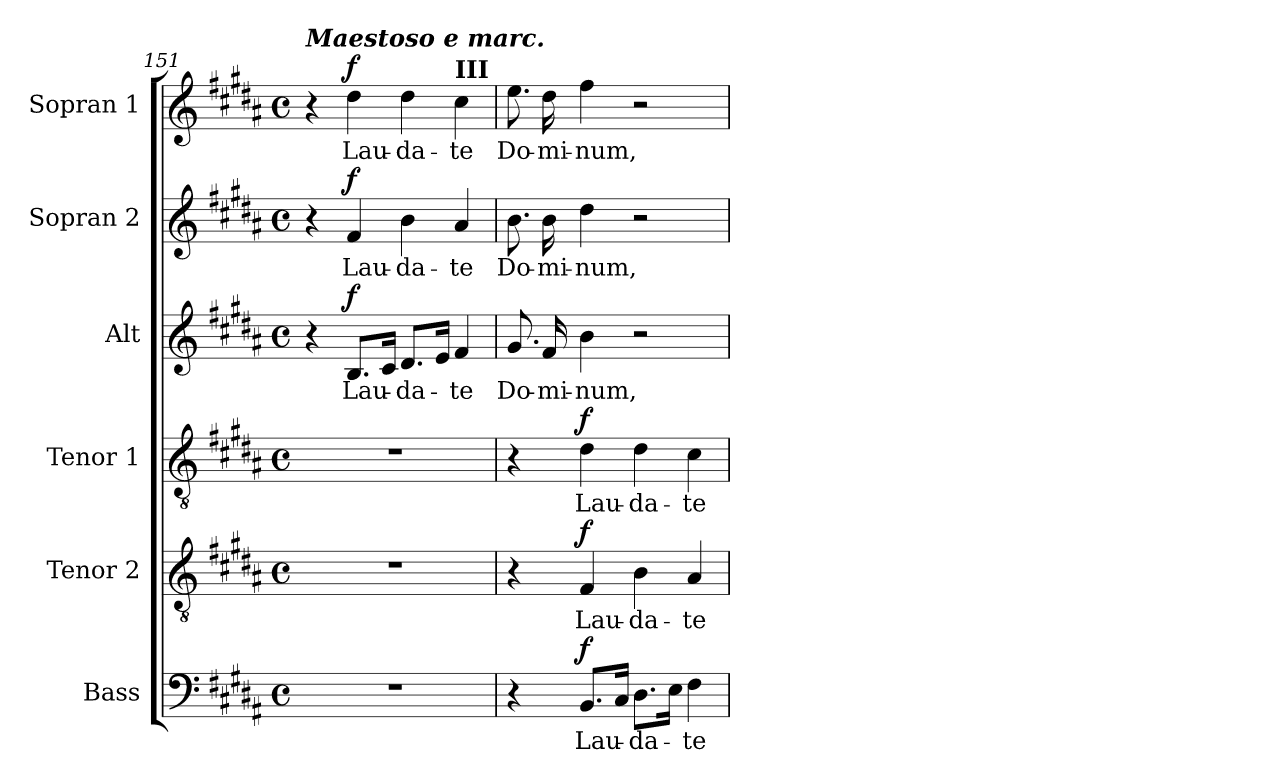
**kern	**text	**dynam	**kern	**text	**dynam	**kern	**text	**dynam	**kern	**text	**dynam	**kern	**text	**dynam	**kern	**text	**dynam
*part6	*part6	*part6	*part5	*part5	*part5	*part4	*part4	*part4	*part3	*part3	*part3	*part2	*part2	*part2	*part1	*part1	*part1
*staff6	*staff6	*staff6	*staff5	*staff5	*staff5	*staff4	*staff4	*staff4	*staff3	*staff3	*staff3	*staff2	*staff2	*staff2	*staff1	*staff1	*staff1
*I"Bass	*	*	*I"Tenor 2	*	*	*I"Tenor 1	*	*	*I"Alt	*	*	*I"Sopran 2	*	*	*I"Sopran 1	*	*
*I'B.	*	*	*I'T. 2	*	*	*I'T. 1	*	*	*I'A.	*	*	*I'S. 2	*	*	*I'S. 1	*	*
!!LO:PB:g=z
*clefF4	*	*	*clefGv2	*	*	*clefGv2	*	*	*clefG2	*	*	*clefG2	*	*	*clefG2	*	*
*k[f#c#g#d#a#]	*	*	*k[f#c#g#d#a#]	*	*	*k[f#c#g#d#a#]	*	*	*k[f#c#g#d#a#]	*	*	*k[f#c#g#d#a#]	*	*	*k[f#c#g#d#a#]	*	*
*B:	*	*	*B:	*	*	*B:	*	*	*B:	*	*	*B:	*	*	*B:	*	*
*M4/4	*	*	*M4/4	*	*	*M4/4	*	*	*M4/4	*	*	*M4/4	*	*	*M4/4	*	*
*met(c)	*	*	*met(c)	*	*	*met(c)	*	*	*met(c)	*	*	*met(c)	*	*	*met(c)	*	*
=151	=151	=151	=151	=151	=151	=151	=151	=151	=151	=151	=151	=151	=151	=151	=151	=151	=151
!	!	!	!	!	!	!	!	!	!	!	!	!	!	!	!LO:TX:a:Bi:t=Maestoso e marc.	!	!
1r	.	.	1r	.	.	1r	.	.	4r	.	.	4r	.	.	4r	.	.
!	!	!	!	!	!	!	!	!	!	!LO:LY:b	!LO:DY:a	!	!LO:LY:b	!LO:DY:a	!	!LO:LY:b	!LO:DY:a
.	.	.	.	.	.	.	.	.	8.B/L	Lau-	f	4f#/	Lau-	f	4dd#\	Lau-	f
.	.	.	.	.	.	.	.	.	16c#/Jk	.	.	.	.	.	.	.	.
!	!	!	!	!	!	!	!	!	!	!LO:LY:b	!	!	!LO:LY:b	!	!	!LO:LY:b	!
.	.	.	.	.	.	.	.	.	8.d#/L	-da-	.	4b\	-da-	.	4dd#\	-da-	.
.	.	.	.	.	.	.	.	.	16e/Jk	.	.	.	.	.	.	.	.
!	!	!	!	!	!	!	!	!	!	!	!	!	!	!	!LO:TX:a:B:t=III	!	!
!	!	!	!	!	!	!	!	!	!	!LO:LY:b	!	!	!LO:LY:b	!	!	!LO:LY:b	!
.	.	.	.	.	.	.	.	.	4f#/	-te	.	4a#/	-te	.	4cc#\	-te	.
=152	=152	=152	=152	=152	=152	=152	=152	=152	=152	=152	=152	=152	=152	=152	=152	=152	=152
!	!	!	!	!	!	!	!	!	!	!LO:LY:b	!	!	!LO:LY:b	!	!	!LO:LY:b	!
4r	.	.	4r	.	.	4r	.	.	8.g#/	Do-	.	8.b\	Do-	.	8.ee\	Do-	.
!	!	!	!	!	!	!	!	!	!	!LO:LY:b	!	!	!LO:LY:b	!	!	!LO:LY:b	!
.	.	.	.	.	.	.	.	.	16f#/	-mi-	.	16b\	-mi-	.	16dd#\	-mi-	.
!	!LO:LY:b	!LO:DY:a	!	!LO:LY:b	!LO:DY:a	!	!LO:LY:b	!LO:DY:a	!	!LO:LY:b	!	!	!LO:LY:b	!	!	!LO:LY:b	!
8.BB/L	Lau-	f	4F#/	Lau-	f	4d#\	Lau-	f	4b\	-num,	.	4dd#\	-num,	.	4ff#\	-num,	.
16C#/Jk	.	.	.	.	.	.	.	.	.	.	.	.	.	.	.	.	.
!	!LO:LY:b	!	!	!LO:LY:b	!	!	!LO:LY:b	!	!	!	!	!	!	!	!	!	!
8.D#\L	-da-	.	4B\	-da-	.	4d#\	-da-	.	2r	.	.	2r	.	.	2r	.	.
16E\Jk	.	.	.	.	.	.	.	.	.	.	.	.	.	.	.	.	.
!	!LO:LY:b	!	!	!LO:LY:b	!	!	!LO:LY:b	!	!	!	!	!	!	!	!	!	!
4F#\	-te	.	4A#/	-te	.	4c#\	-te	.	.	.	.	.	.	.	.	.	.
=	=	=	=	=	=	=	=	=	=	=	=	=	=	=	=	=	=
*-	*-	*-	*-	*-	*-	*-	*-	*-	*-	*-	*-	*-	*-	*-	*-	*-	*-
